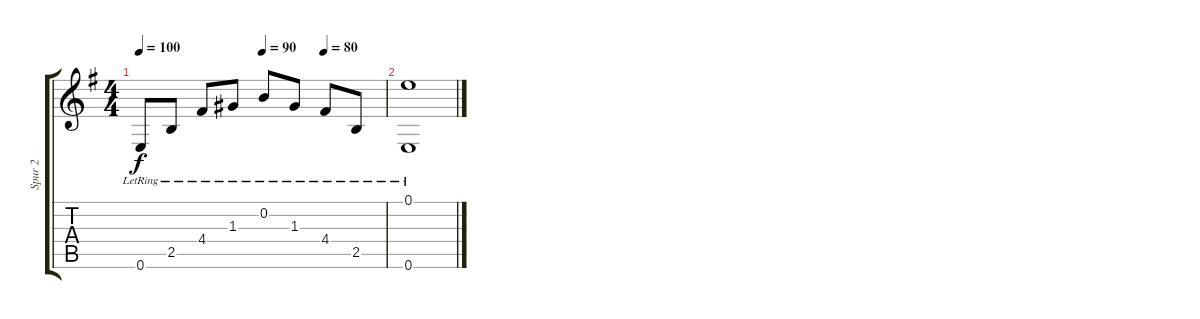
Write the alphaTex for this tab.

\track ("Spur 2" "Spur 2") {instrument acousticguitarsteel}
\staff {score tabs}
\tuning (E4 B3 G3 D3 A2 E2) {hide}
\ts (4 4)
\tempo 100
\tempo (90 0.5)
\tempo (80 0.75)
\clef g2
\ks eminor
0.6{lr}.8{dy f} 2.5{lr}.8 4.4{lr}.8 1.3{lr}.8 0.2{lr}.8 1.3{lr}.8 4.4{lr}.8 2.5{lr}.8 |
(0.1{lr} 0.6{lr}).1
